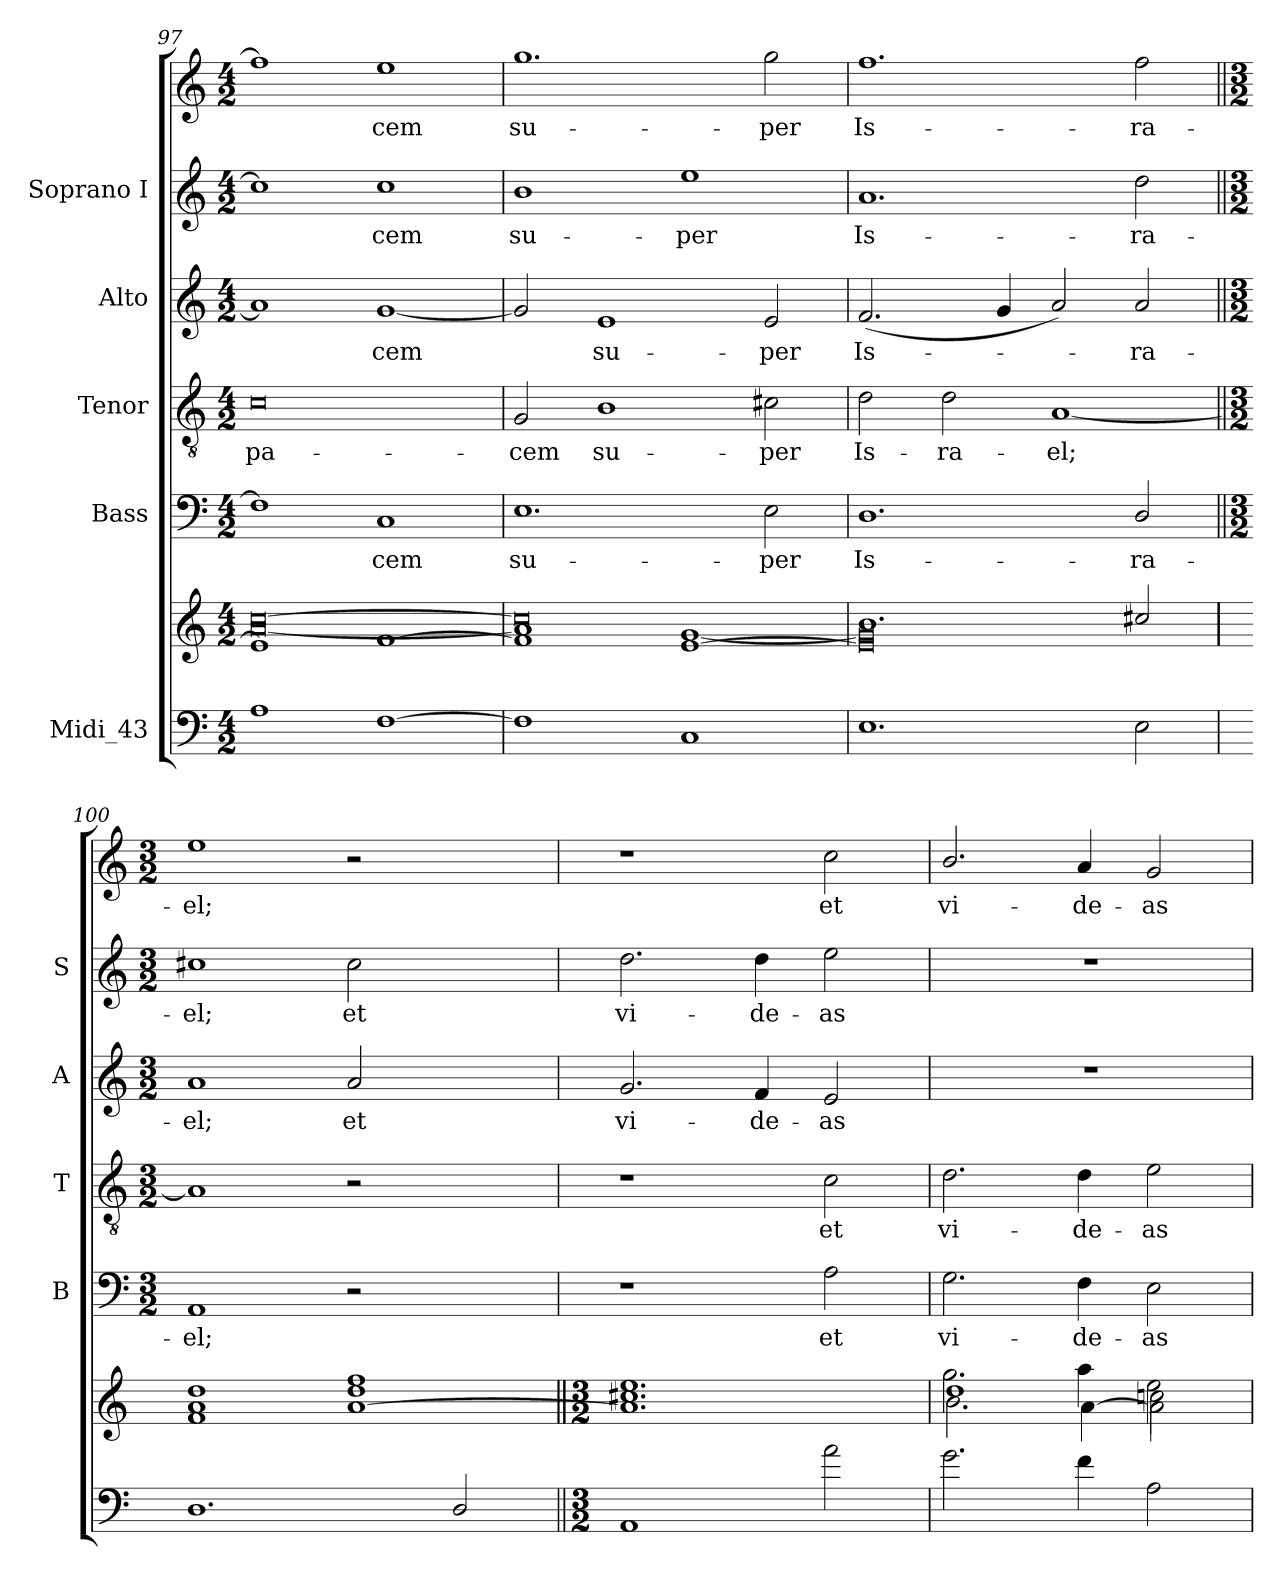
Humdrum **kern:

**kern	**kern	**kern	**text	**kern	**text	**kern	**text	**kern	**text	**kern	**text
*part5	*part5	*part4	*part4	*part3	*part3	*part2	*part2	*part1	*part1	*part1	*part1
*staff7	*staff6	*staff5	*staff5	*staff4	*staff4	*staff3	*staff3	*staff2	*staff2	*staff1	*staff1
*I"Midi_43	*	*I"Bass	*	*I"Tenor	*	*I"Alto	*	*I"Soprano I	*	*	*
*	*	*I'B	*	*I'T	*	*I'A	*	*I'S	*	*	*
!!LO:LB:g=z
*clefF4	*clefG2	*clefF4	*	*clefGv2	*	*clefG2	*	*clefG2	*	*clefG2	*
*k[]	*k[]	*k[]	*	*k[]	*	*k[]	*	*k[]	*	*k[]	*
*C:	*C:	*C:	*	*C:	*	*C:	*	*C:	*	*C:	*
*M4/2	*M4/2	*M4/2	*	*M4/2	*	*M4/2	*	*M4/2	*	*M4/2	*
=97	=97	=97	=97	=97	=97	=97	=97	=97	=97	=97	=97
*	*^	*	*	*	*	*	*	*	*	*	*
*	*	*^	*	*	*	*	*	*	*	*	*	*
!	!	!	!	!	!	!	!LO:LY:b	!	!	!	!	!	!
1A	[0cc/	[0a\	1e\]	1F]	.	0c	pa-	1a]	.	1cc]	.	1ff]	.
!	!	!	!	!	!LO:LY:b	!	!	!	!LO:LY:b	!	!LO:LY:b	!	!LO:LY:b
[1F	.	.	[1f\	1C	cem	.	.	[1g	cem	1cc	cem	1ee	cem
=98	=98	=98	=98	=98	=98	=98	=98	=98	=98	=98	=98	=98	=98
!	!	!	!	!	!LO:LY:b	!	!LO:LY:b	!	!	!	!LO:LY:b	!	!LO:LY:b
1F]	0cc/]	1a\]	1f\]	1.E	su-	2G	-cem	2g]	.	1b	su-	1.gg	su-
!	!	!	!	!	!	!	!LO:LY:b	!	!LO:LY:b	!	!	!	!
.	.	.	.	.	.	1B	su-	1e	su-	.	.	.	.
!	!	!	!	!	!	!	!	!	!	!	!LO:LY:b	!	!
1C	.	[1g\	[1e\	.	.	.	.	.	.	1ee	-per	.	.
!	!	!	!	!	!LO:LY:b	!	!LO:LY:b	!	!LO:LY:b	!	!	!	!LO:LY:b
.	.	.	.	2E	-per	2c#X	-per	2e	-per	.	.	2gg	-per
=99	=99	=99	=99	=99	=99	=99	=99	=99	=99	=99	=99	=99	=99
!	!	!	!	!	!LO:LY:b	!	!LO:LY:b	!	!LO:LY:b	!	!LO:LY:b	!	!LO:LY:b
1.E	1.b/	0g\]	0e\]	1.D	Is-	2d	Is-	(<2.f	Is-	1.a	-Is-	1.ff	Is-
!	!	!	!	!	!	!	!LO:LY:b	!	!	!	!	!	!
.	.	.	.	.	.	2d	-ra-	.	.	.	.	.	.
.	.	.	.	.	.	.	.	4g	.	.	.	.	.
!	!	!	!	!	!	!	!LO:LY:b	!	!	!	!	!	!
.	.	.	.	.	.	[1A	-el;	2a)	.	.	.	.	.
!	!	!	!	!	!LO:LY:b	!	!	!	!LO:LY:b	!	!LO:LY:b	!	!LO:LY:b
2E	2cc#X/	.	.	2D/	-ra-	.	.	2a	ra-	2dd	-ra-	2ff	-ra-
=100	=100	=100	=100	=100||	=100||	=100||	=100||	=100||	=100||	=100||	=100||	=100||	=100||
*	*	*	*	*M3/2	*	*M3/2	*	*M3/2	*	*M3/2	*	*M3/2	*
!	!	!	!	!	!LO:LY:b	!	!	!	!LO:LY:b	!	!LO:LY:b	!	!LO:LY:b
1.D	1dd/	1a\	1f\	1AA	-el;	1A]	.	1a	-el;	1cc#X	el;	1ee	-el;
!	!	!	!	!	!	!	!	!	!LO:LY:b	!	!LO:LY:b	!	!
.	1ff/	1dd\	[1a\	2r	.	2r	.	2a	et	2cc#	et	2r	.
2D/	.	.	.	2ryy	.	2ryy	.	2ryy	.	2ryy	.	2ryy	.
=101||	=101||	=101||	=101||	=101	=101	=101	=101	=101	=101	=101	=101	=101	=101
*M3/2	*M3/2	*	*	*	*	*	*	*	*	*	*	*	*
!	!	!	!	!	!	!	!	!	!LO:LY:b	!	!LO:LY:b	!	!
1AA	1.ee/	1.cc#X\	1.a\]	1r	.	1r	.	2.g	vi-	2.dd	vi-	1r	.
!	!	!	!	!	!	!	!	!	!LO:LY:b	!	!LO:LY:b	!	!
.	.	.	.	.	.	.	.	4f	-de-	4dd	-de-	.	.
!	!	!	!	!	!LO:LY:b	!	!LO:LY:b	!	!LO:LY:b	!	!LO:LY:b	!	!LO:LY:b
2a	.	.	.	2A	et	2c	et	2e	-as	2ee	-as	2cc	et
=102	=102	=102	=102	=102	=102	=102	=102	=102	=102	=102	=102	=102	=102
!	!	!	!	!	!LO:LY:b	!	!LO:LY:b	!	!	!	!	!	!LO:LY:b
2.g	2.gg\	1dd\	2.b\	2.G	vi-	2.d	vi-	1.r	.	1.r	.	2.b/	vi-
!	!	!	!	!	!LO:LY:b	!	!LO:LY:b	!	!	!	!	!	!LO:LY:b
4f	4aa\	.	[4a\	4F	-de-	4d	-de-	.	.	.	.	4a	-de-
!	!	!	!	!	!LO:LY:b	!	!LO:LY:b	!	!	!	!	!	!LO:LY:b
2A	2ee\	2ccn\	2a\]	2E	-as	2e	-as	.	.	.	.	2g	-as
*	*v	*v	*v	*	*	*	*	*	*	*	*	*	*
=	=	=	=	=	=	=	=	=	=	=	=
*-	*-	*-	*-	*-	*-	*-	*-	*-	*-	*-	*-
